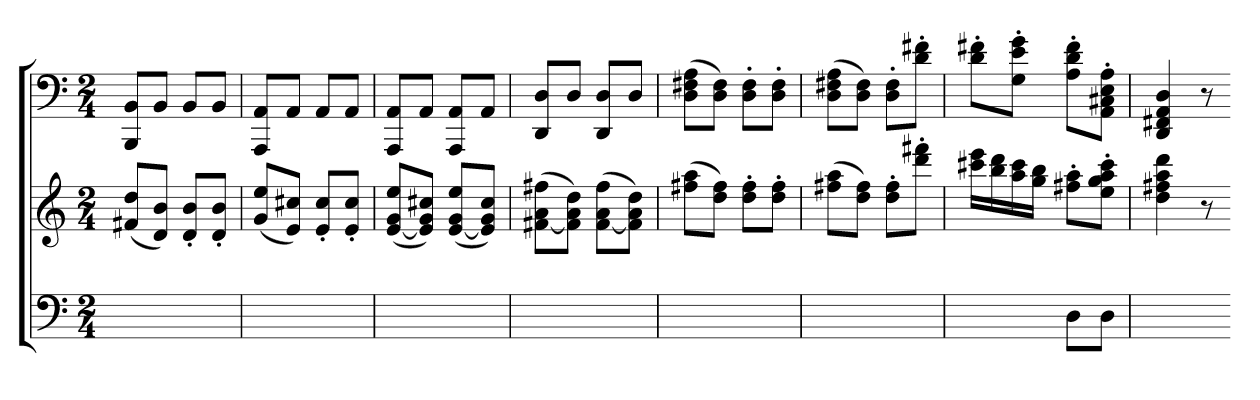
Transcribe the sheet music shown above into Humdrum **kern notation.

**kern	**kern	**kern
*part3	*part2	*part1
*staff3	*staff2	*staff1
*	*clefG2	*clefF4
*M2/4	*M2/4	*M2/4
=	=	=
2ryy	(8f#X 8ddL	8BBB 8BBL
.	8d 8bJ)	8BBJ
.	8d' 8b'L	8BBL
.	8d' 8b'J	8BBJ
=	=	=
2ryy	(8g 8eeL	8AAA 8AAL
.	8e 8cc#XJ)	8AAJ
.	8e' 8cc#'L	8AAL
.	8e' 8cc#'J	8AAJ
=	=	=
2ryy	([8e 8g 8eeL	8AAA 8AAL
.	8e] 8g 8cc#XJ)	8AAJ
.	([8e 8g 8eeL	8AAA 8AAL
.	8e] 8g 8cc#J)	8AAJ
=	=	=
2ryy	([8f#X 8a 8ff#XL	8DD 8DL
.	8f#] 8a 8ddJ)	8DJ
.	([8f# 8a 8ff#L	8DD 8DL
.	8f#] 8a 8ddJ)	8DJ
=	=	=
2ryy	(8ff#X 8aaL	(8D 8F#X 8AL
.	8dd 8ff#J)	8D 8F#J)
.	8dd' 8ff#'L	8D' 8F#'L
.	8dd' 8ff#'J	8D' 8F#'J
=	=	=
2ryy	(8ff#X 8aaL	(8D 8F#X 8AL
.	8dd 8ff#J)	8D 8F#J)
.	8dd' 8ff#'L	8D' 8F#'L
.	8ddd' 8fff#X'J	8d' 8f#X'J
=	=	=
4ryy	16ccc#X 16eeeLL	8d' 8f#X'L
.	16bb 16ddd	.
.	16aa 16ccc#	8G' 8e' 8g'J
.	16gg 16bbJJ	.
8DL	8ff#X' 8aa'L	8A' 8d' 8f#'L
8DJ	8ee' 8gg' 8aa' 8ccc#'J	8AA' 8C#X' 8E' 8A'J
=	=	=
4.ryy	4dd 4ff#X 4aa 4ddd	4DD 4FF#X 4AA 4D
.	8r	8r
=-	=-	=-
*-	*-	*-
